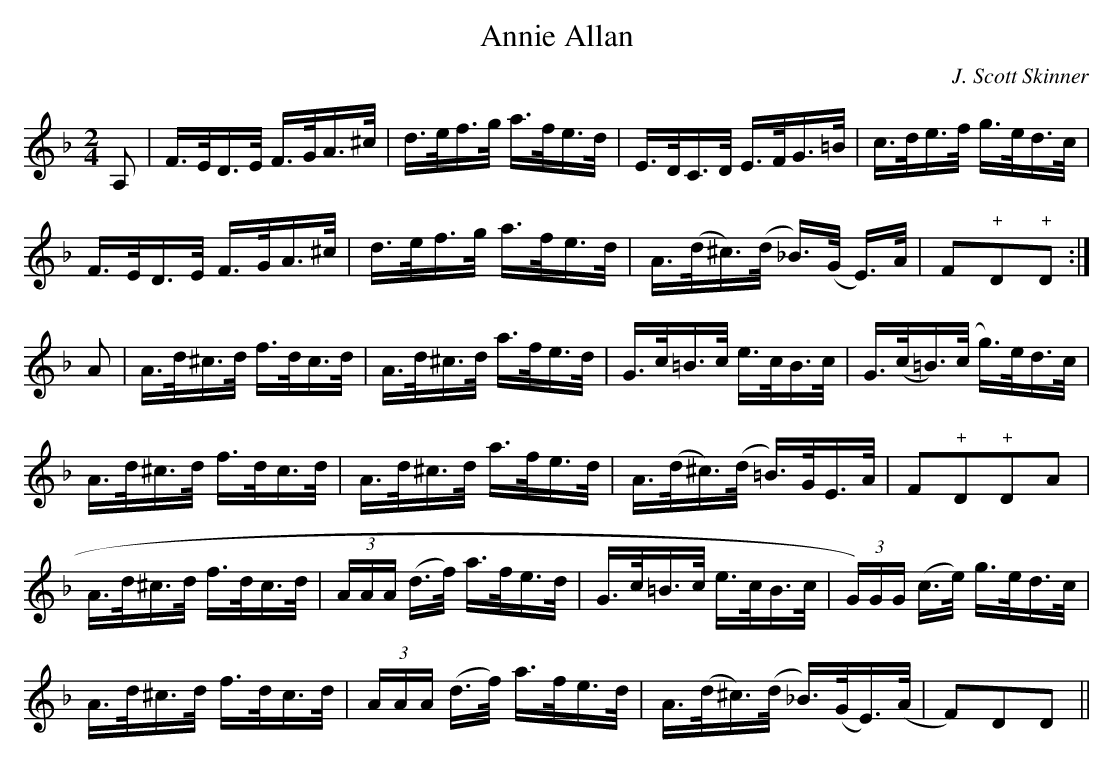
X:1
T:Annie Allan
C:J. Scott Skinner
M:2/4
L:1/8
K:F
A,|F/>E/D/>E/ F/>G/A/>^c/|d/>e/f/>g/ a/>f/e/>d/|E/>D/C/>D/ E/>F/G/>=B/|c/>d/e/>f/ g/>e/d/>c/|
F/>E/D/>E/ F/>G/A/>^c/|d/>e/f/>g/ a/>f/e/>d/|A/>(d/^c/>)(d/ _B/>)(G/ E/>)A/|F"+"D"+"D:|
A|A/>d/^c/>d/ f/>d/c/>d/|A/>d/^c/>d/ a/>f/e/>d/|G/>c/=B/>c/ e/>c/B/>c/|G/>(c/=B/>)(c/ g/>)e/d/>c/|
A/>d/^c/>d/ f/>d/c/>d/|A/>d/^c/>d/ a/>f/e/>d/|A/>(d/^c/>)(d/ =B/>)G/E/>A/|F"+"D"+"DA|
A/>d/^c/>d/ f/>d/c/>d/|(3A/A/A/ (d/>f/) a/>f/e/>d/|G/>c/=B/>c/ e/>c/B/>c/ |(3G/)G/G/ (c/>e/) g/>e/d/>c/|
A/>d/^c/>d/ f/>d/c/>d/|(3A/A/A/ (d/>f/) a/>f/e/>d/|A/>(d/^c/>)(d/ _B/)>(G/E/>)(A/|F)DD||
